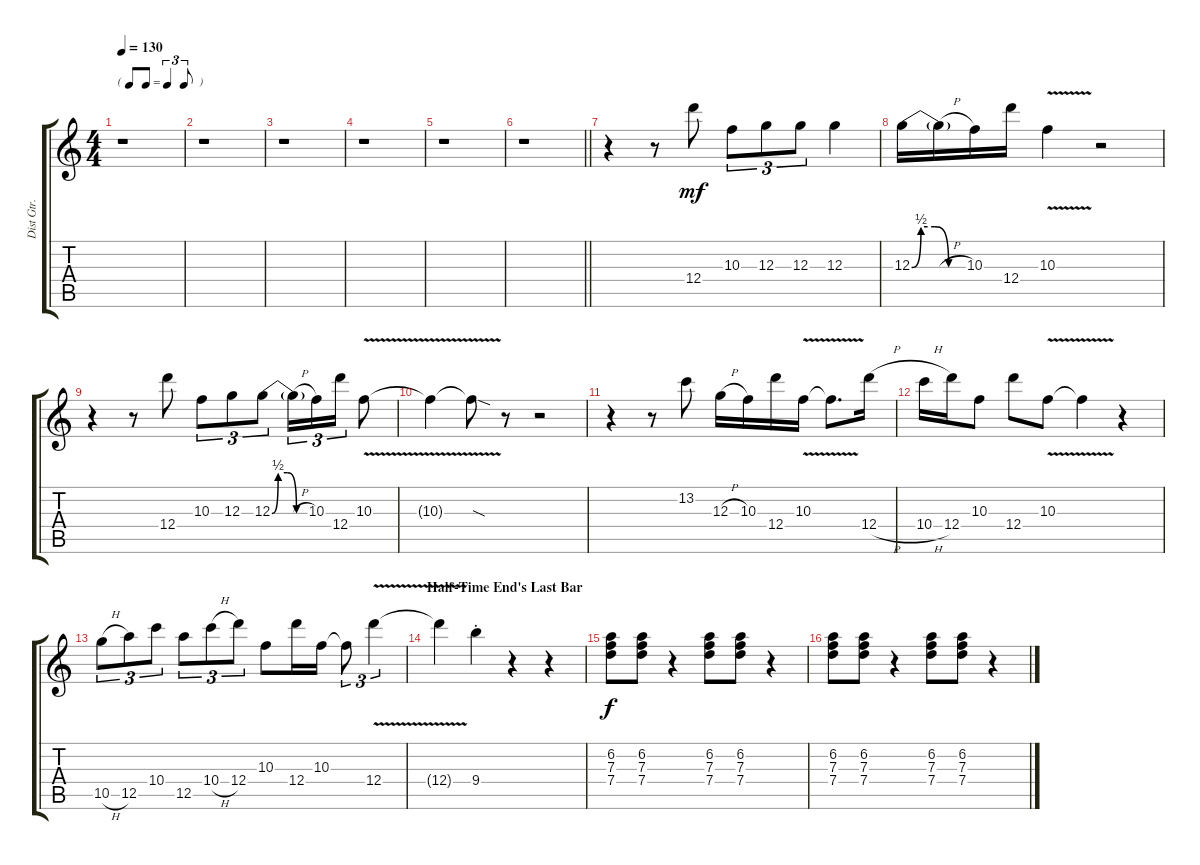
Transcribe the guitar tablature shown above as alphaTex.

\track ("Dist Gtr." "Dist Gtr.") {instrument distortionguitar}
\staff {score tabs}
\tuning (E4 B3 G3 D4 A3 E3) {hide}
\ts (4 4)
\tf triplet8th
\tempo 130
\clef g2
\ks c
r.1{dy ff} |
r.1 |
r.1 |
r.1 |
r.1 |
\barLineRight lightlight
r.1 |
r.4 r.8 12.4.8{dy mf} 10.3.8{tu (3 2)} 12.3.8{tu (3 2)} 12.3.8{tu (3 2)} 12.3.4 |
12.3{be (custom 0 0 10 2 25 2 40 0 60 0)}.16 12.3{h t}.16 10.3.16 12.4.16 10.3{v}.4 r.2 |
r.4 r.8 12.4.8 10.3.8{tu (3 2)} 12.3.8{tu (3 2)} 12.3{be (custom 0 0 10 2 25 2 40 0 60 0)}.8{tu (3 2)} 12.3{h t}.16{tu (3 2)} 10.3.16{tu (3 2)} 12.4.16{tu (3 2)} 10.3{v}.8 |
10.3{v t}.4 10.3{sod t}.8 r.8 r.2 |
r.4 r.8 13.2.8 12.3{h}.16 10.3.16 12.4.16 10.3{v}.16 10.3{v t}.8{d} 12.4{h}.16 |
10.4{h}.16 12.4.16 10.3.8 12.4.8 10.3{v}.8 10.3{v t}.4 r.4 |
10.5{h}.8{tu (3 2)} 12.5.8{tu (3 2)} 10.4.8{tu (3 2)} 12.5.8{tu (3 2)} 10.4{h}.8{tu (3 2)} 12.4.8{tu (3 2)} 10.3.8 12.4.16 10.3.16 10.3{t}.8{tu (3 2)} 12.4{v}.4{tu (3 2)} |
\section ("" "Half-Time End's Last Bar")
12.4{v t}.4 9.4{st}.4 r.4 r.4 |
(6.2 7.3 7.4).8{dy f} (6.2 7.3 7.4).8 r.4 (6.2 7.3 7.4).8 (6.2 7.3 7.4).8 r.4 |
(6.2 7.3 7.4).8 (6.2 7.3 7.4).8 r.4 (6.2 7.3 7.4).8 (6.2 7.3 7.4).8 r.4
